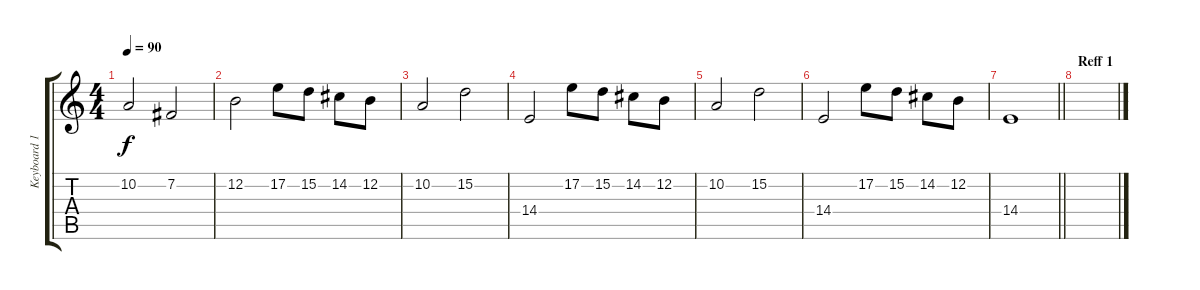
\track ("Keyboard 1" "Keyboard 1") {instrument drawbarorgan}
\staff {score tabs}
\tuning (E4 B3 G3 D3 A2 E2) {hide}
\ts (4 4)
\tempo 90
\clef g2
\ks c
10.2.2{dy f} 7.2.2 |
12.2.2 17.2.8 15.2.8 14.2.8 12.2.8 |
10.2.2 15.2.2 |
14.4.2 17.2.8 15.2.8 14.2.8 12.2.8 |
10.2.2 15.2.2 |
14.4.2 17.2.8 15.2.8 14.2.8 12.2.8 |
\barLineRight lightlight
14.4.1 |
\section ("" "Reff 1")
